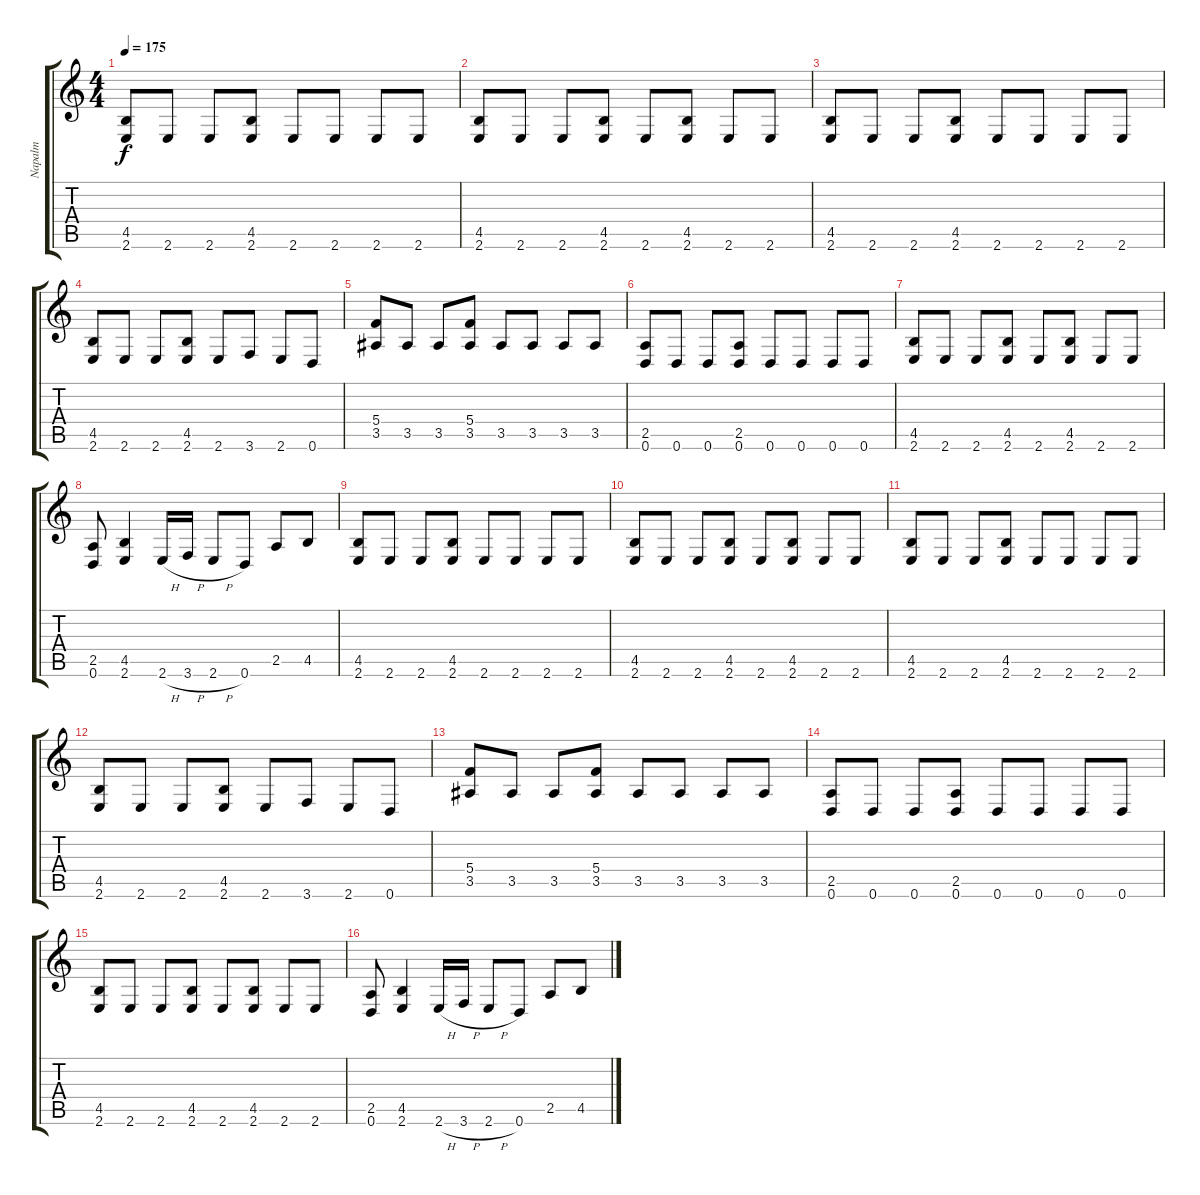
\track ("Napalm" "Napalm") {instrument distortionguitar}
\staff {score tabs}
\tuning (D4 A3 F3 C3 G2 D2) {hide}
\ts (4 4)
\tempo 175
\clef g2
\ks c
(4.5 2.6).8{dy f} 2.6.8 2.6.8 (4.5 2.6).8 2.6.8 2.6.8 2.6.8 2.6.8 |
(4.5 2.6).8 2.6.8 2.6.8 (4.5 2.6).8 2.6.8 (4.5 2.6).8 2.6.8 2.6.8 |
(4.5 2.6).8 2.6.8 2.6.8 (4.5 2.6).8 2.6.8 2.6.8 2.6.8 2.6.8 |
(4.5 2.6).8 2.6.8 2.6.8 (4.5 2.6).8 2.6.8 3.6.8 2.6.8 0.6.8 |
(5.4 3.5).8 3.5.8 3.5.8 (5.4 3.5).8 3.5.8 3.5.8 3.5.8 3.5.8 |
(2.5 0.6).8 0.6.8 0.6.8 (2.5 0.6).8 0.6.8 0.6.8 0.6.8 0.6.8 |
(4.5 2.6).8 2.6.8 2.6.8 (4.5 2.6).8 2.6.8 (4.5 2.6).8 2.6.8 2.6.8 |
(2.5 0.6).8 (4.5 2.6).4 2.6{h}.16 3.6{h}.16 2.6{h}.8 0.6.8 2.5.8 4.5.8 |
(4.5 2.6).8 2.6.8 2.6.8 (4.5 2.6).8 2.6.8 2.6.8 2.6.8 2.6.8 |
(4.5 2.6).8 2.6.8 2.6.8 (4.5 2.6).8 2.6.8 (4.5 2.6).8 2.6.8 2.6.8 |
(4.5 2.6).8 2.6.8 2.6.8 (4.5 2.6).8 2.6.8 2.6.8 2.6.8 2.6.8 |
(4.5 2.6).8 2.6.8 2.6.8 (4.5 2.6).8 2.6.8 3.6.8 2.6.8 0.6.8 |
(5.4 3.5).8 3.5.8 3.5.8 (5.4 3.5).8 3.5.8 3.5.8 3.5.8 3.5.8 |
(2.5 0.6).8 0.6.8 0.6.8 (2.5 0.6).8 0.6.8 0.6.8 0.6.8 0.6.8 |
(4.5 2.6).8 2.6.8 2.6.8 (4.5 2.6).8 2.6.8 (4.5 2.6).8 2.6.8 2.6.8 |
(2.5 0.6).8 (4.5 2.6).4 2.6{h}.16 3.6{h}.16 2.6{h}.8 0.6.8 2.5.8 4.5.8
